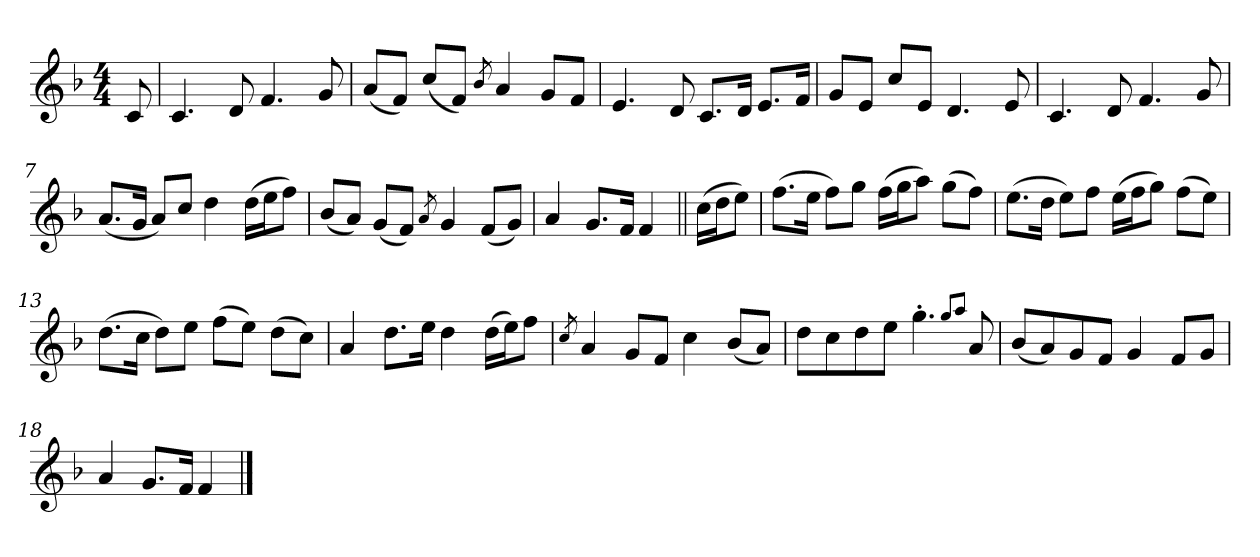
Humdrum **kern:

**kern
*part1
*staff1
*clefG2
*k[b-]
*F:
*M4/4
=1
8c/
=2
4.c/
8d/
4.f/
8g/
=3
(<8a/L
8f/J)
(<8cc/L
8f/J)
8qb-/
4a/
8g/L
8f/J
=4
4.e/
8d/
8.c/L
16d/Jk
8.e/L
16f/Jk
=5
8g/L
8e/J
8cc/L
8e/J
4.d/
8e/
=6
4.c/
8d/
4.f/
8g/
!!LO:LB:g=z
=7
(<8.a/L
16g/Jk
8a/L)
8cc/J
4dd\
(>16dd\LL
16ee\J
8ff\J)
=8
(<8b-/L
8a/J)
(<8g/L
8f/J)
8qa/
4g/
(<8f/L
8g/J)
=9
4a/
8.g/L
16f/Jk
4f/
=10||
(>16cc\LL
16dd\J
8ee\J)
=11
(>8.ff\L
16ee\Jk
8ff\L)
8gg\J
(>16ff\LL
16gg\J
8aa\J)
(>8gg\L
8ff\J)
=12
(>8.ee\L
16dd\Jk
8ee\L)
8ff\J
(>16ee\LL
16ff\J
8gg\J)
(>8ff\L
8ee\J)
!!LO:LB:g=z
=13
(>8.dd\L
16cc\Jk
8dd\L)
8ee\J
(>8ff\L
8ee\J)
(>8dd\L
8cc\J)
=14
4a/
8.dd\L
16ee\Jk
4dd\
(>16dd\LL
16ee\J)
8ff\J
=15
8qcc/
4a/
8g/L
8f/J
4cc\
(<8b-/L
8a/J)
=16
8dd\L
8cc\
8dd\
8ee\J
4.gg'\
8qgg/L
8qaa/J
8a/
=17
(<8b-/L
8a/)
8g/
8f/J
4g/
8f/L
8g/J
=18
4a/
8.g/L
16f/Jk
4f/
==
*-
